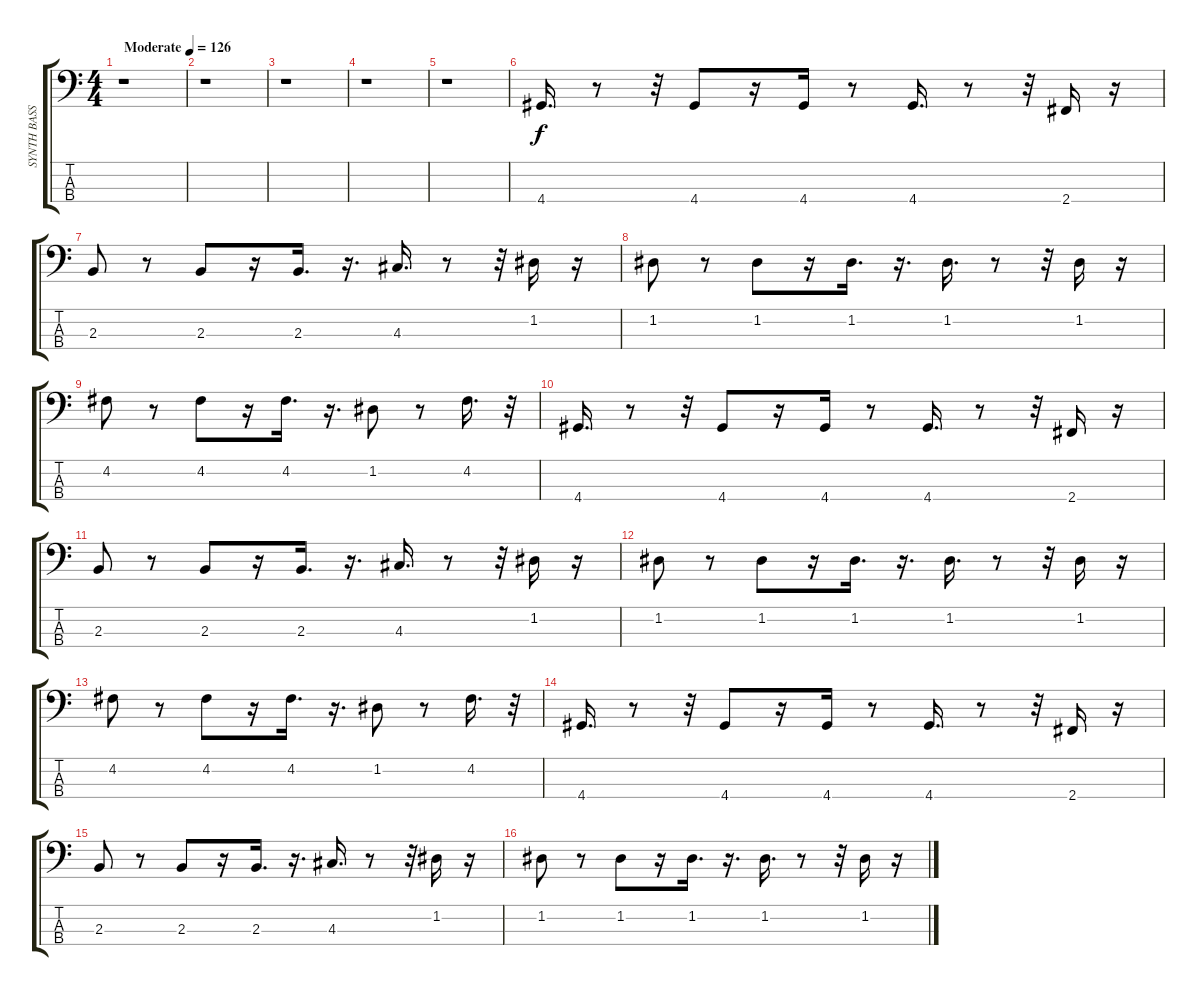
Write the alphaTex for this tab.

\track ("SYNTH BASS" "SYNTH BASS") {instrument synthbass1}
\staff {score tabs}
\tuning (G2 D2 A1 E1) {hide}
\ts (4 4)
\tempo (126 "Moderate")
\clef f4
\ks c
r.1{dy f instrument synthbass1} |
r.1 |
r.1 |
r.1 |
r.1 |
4.4.16{d} r.8 r.32 4.4.8 r.16 4.4.16 r.8 4.4.16{d} r.8 r.32 2.4.16 r.16 |
2.3.8 r.8 2.3.8 r.16 2.3.16{d} r.16{d} 4.3.16{d} r.8 r.32 1.2.16 r.16 |
1.2.8 r.8 1.2.8 r.16 1.2.16{d} r.16{d} 1.2.16{d} r.8 r.32 1.2.16 r.16 |
4.2.8 r.8 4.2.8 r.16 4.2.16{d} r.16{d} 1.2.8 r.8 4.2.16{d} r.32 |
4.4.16{d} r.8 r.32 4.4.8 r.16 4.4.16 r.8 4.4.16{d} r.8 r.32 2.4.16 r.16 |
2.3.8 r.8 2.3.8 r.16 2.3.16{d} r.16{d} 4.3.16{d} r.8 r.32 1.2.16 r.16 |
1.2.8 r.8 1.2.8 r.16 1.2.16{d} r.16{d} 1.2.16{d} r.8 r.32 1.2.16 r.16 |
4.2.8 r.8 4.2.8 r.16 4.2.16{d} r.16{d} 1.2.8 r.8 4.2.16{d} r.32 |
4.4.16{d} r.8 r.32 4.4.8 r.16 4.4.16 r.8 4.4.16{d} r.8 r.32 2.4.16 r.16 |
2.3.8 r.8 2.3.8 r.16 2.3.16{d} r.16{d} 4.3.16{d} r.8 r.32 1.2.16 r.16 |
1.2.8 r.8 1.2.8 r.16 1.2.16{d} r.16{d} 1.2.16{d} r.8 r.32 1.2.16 r.16
